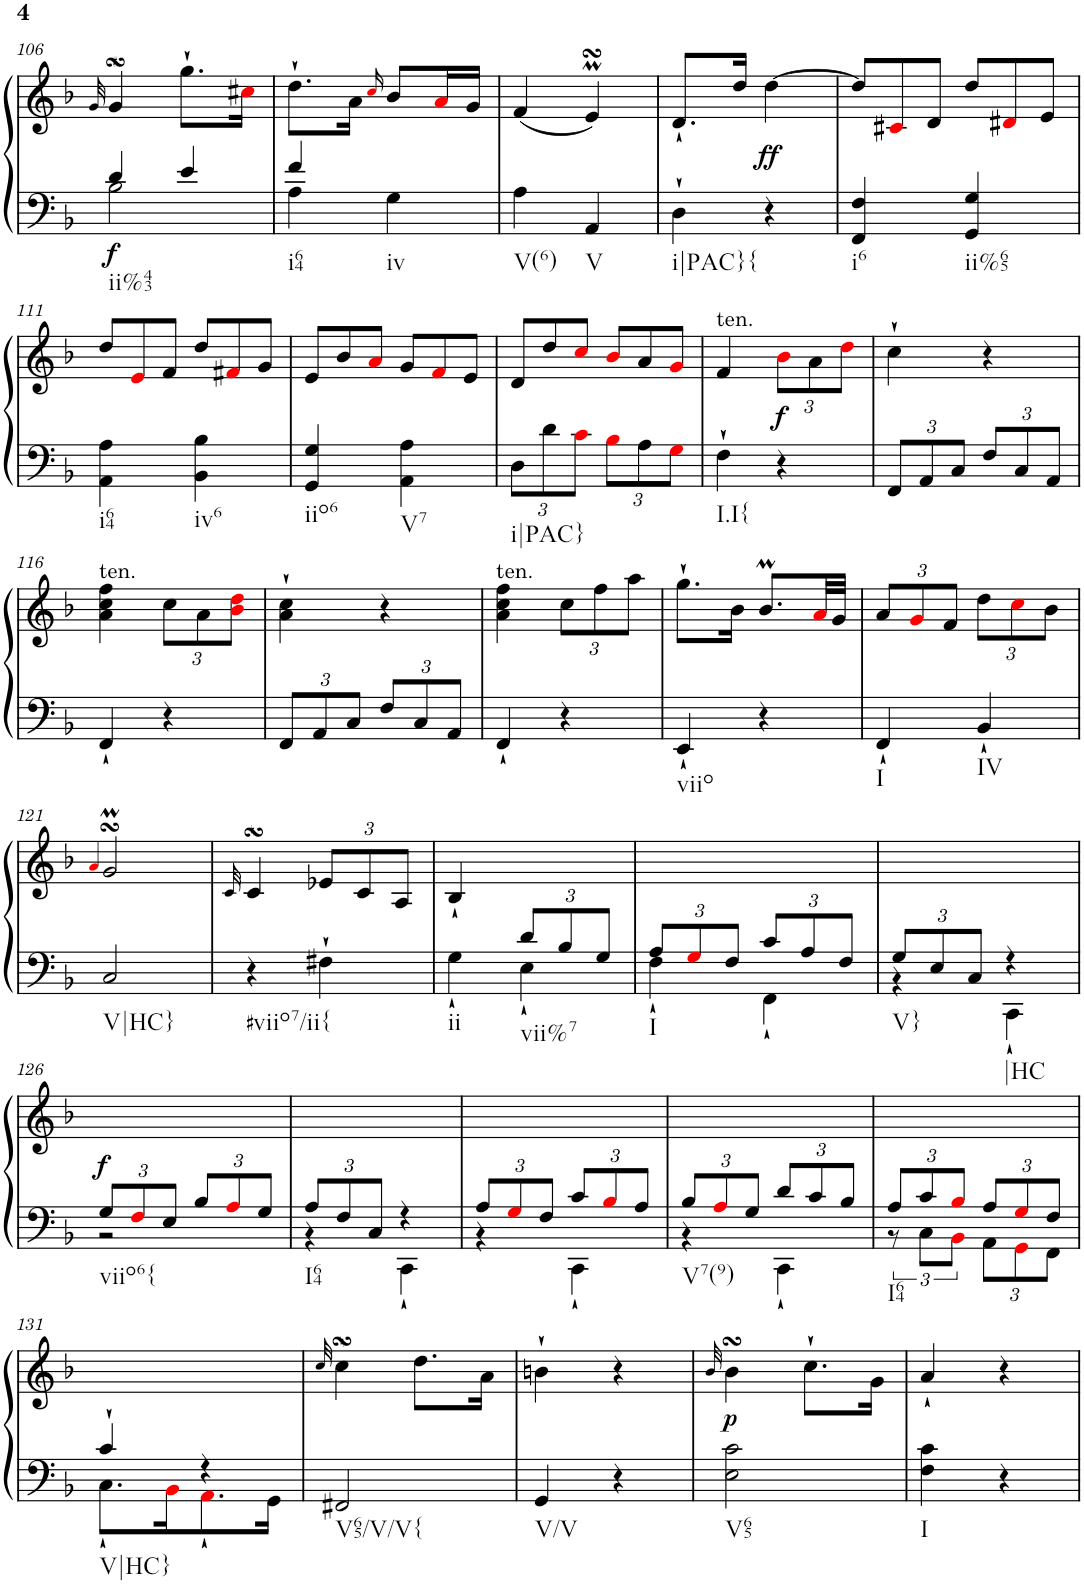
**kern	**kern	**dynam	**harte
*part1	*part1	*part1	*part1
*staff2	*staff1	*staff1/2	*
*I"Harpsichord	*	*	*
*I'Hch.	*	*	*
!!LO:PB:g=z
*clefF4	*clefG2	*	*
*k[b-]	*k[b-]	*	*
*M2/4	*M2/4	*	*
=106	=106	=106	=106
.	32qg/	.	.
*^	*	*	*
!	!	!	!LO:DY:b=2	!
4d/	2B-\	4gsSSS/	f	.
4e/	.	8.gg`\L	.	.
.	.	16cc#Xi\Jk	.	.
=107	=107	=107	=107	=107
4f/	4A\	8.dd`\L	.	.
.	.	16a\Jk	.	.
.	.	16qcci/	.	.
4ryy	4G\	8b-/L	.	.
.	.	16ai/L	.	.
.	.	16g/JJ	.	.
*v	*v	*	*	*
=108	=108	=108	=108
4A\	(<4f/	.	.
4AA/	4emsSsS/)	.	.
=109	=109	=109	=109
4D`\	8.d`/L	.	.
.	16dd/Jk	.	.
!	!	!LO:DY:b	!
4r	[4dd\	ff	.
=110	=110	=110	=110
*	*Xtuplet	*	*
4FF/ 4F/	12dd/L]	.	.
.	12c#Xi/	.	.
.	12d/J	.	.
4GG/ 4G/	12dd/L	.	.
.	12d#Xi/	.	.
.	12e/J	.	.
!!LO:LB:g=z
=111	=111	=111	=111
4AA\ 4A\	12dd/L	.	.
.	12ei/	.	.
.	12f/J	.	.
4BB-\ 4B-\	12dd/L	.	.
.	12f#Xi/	.	.
.	12g/J	.	.
=112	=112	=112	=112
4GG/ 4G/	12e/L	.	.
.	12b-/	.	.
.	12ai/J	.	.
4AA\ 4A\	12g/L	.	.
.	12fi/	.	.
.	12e/J	.	.
=113	=113	=113	=113
*Xbrackettup	*	*	*
12D\L	12d/L	.	.
12d\	12dd/	.	.
12ci\J	12cci/J	.	.
12B-i\L	12b-i/L	.	.
12A\	12a/	.	.
12Gi\J	12gi/J	.	.
=114	=114	=114	=114
!	!LO:TX:a:t=ten.	!	!
4F`\	4f/	.	.
*	*tuplet	*	*
*	*Xbrackettup	*	*
!	!	!LO:DY:b	!
4r	12b-i\L	f	.
.	12a\	.	.
.	12ddi\J	.	.
=115	=115	=115	=115
12FF/L	4cc`\	.	.
12AA/	.	.	.
12C/J	.	.	.
12F/L	4r	.	.
12C/	.	.	.
12AA/J	.	.	.
!!LO:LB:g=z
=116	=116	=116	=116
!	!LO:TX:a:t=ten.	!	!
4FF`/	4a\ 4cc\ 4ff\	.	.
4r	12cc\L	.	.
.	12a\	.	.
.	12b-i\ 12ddi\J	.	.
=117	=117	=117	=117
12FF/L	4a\` 4cc\`	.	.
12AA/	.	.	.
12C/J	.	.	.
12F/L	4r	.	.
12C/	.	.	.
12AA/J	.	.	.
=118	=118	=118	=118
!	!LO:TX:a:t=ten.	!	!
4FF`/	4a\ 4cc\ 4ff\	.	.
4r	12cc\L	.	.
.	12ff\	.	.
.	12aa\J	.	.
=119	=119	=119	=119
4EE`/	8.gg`\L	.	.
.	16b-\Jk	.	.
4r	8.b-M/L	.	.
.	32ai/LL	.	.
.	32g/JJJ	.	.
=120	=120	=120	=120
4FF`/	12a/L	.	.
.	12gi/	.	.
.	12f/J	.	.
4BB-`/	12dd\L	.	.
.	12cci\	.	.
.	12b-\J	.	.
!!LO:LB:g=z
=121	=121	=121	=121
.	4qai/	.	.
2C/	2gsSSSM/	.	.
=122	=122	=122	=122
.	32qc/	.	.
4r	4csSSS/	.	.
4F#X`\	12e-X/L	.	.
.	12c/	.	.
.	12A/J	.	.
=123	=123	=123	=123
*^	*	*	*
4ryy	4G`\	4B-`/	.	.
12d/L	4E`\	4ryy	.	.
12B-/	.	.	.	.
12G/J	.	.	.	.
=124	=124	=124	=124	=124
12A/L	4F`\	2ryy	.	.
12Gi/	.	.	.	.
12F/J	.	.	.	.
12c/L	4FF`\	.	.	.
12A/	.	.	.	.
12F/J	.	.	.	.
=125	=125	=125	=125	=125
*	*	*^	*	*
12G/L	4r	2ryy	4ryy	.	.
12E/	.	.	.	.	.
12C/J	.	.	.	.	.
!	!	!	!	!	!LO:H:kt=|HC
4r	4CC`\	.	4ryy	.	N
!!LO:LB:g=z
=126	=126	=126	=126	=126	=126
!	!	!	!	!LO:DY:a=2	!
*	*	*v	*v	*	*
12G/L	2r	2ryy	f	.
12Fi/	.	.	.	.
12E/J	.	.	.	.
12B-/L	.	.	.	.
12Ai/	.	.	.	.
12G/J	.	.	.	.
=127	=127	=127	=127	=127
12A/L	4r	2ryy	.	.
12F/	.	.	.	.
12C/J	.	.	.	.
4r	4CC`\	.	.	.
=128	=128	=128	=128	=128
12A/L	4r	2ryy	.	.
12Gi/	.	.	.	.
12F/J	.	.	.	.
12c/L	4CC`\	.	.	.
12B-i/	.	.	.	.
12A/J	.	.	.	.
=129	=129	=129	=129	=129
12B-/L	4r	2ryy	.	.
12Ai/	.	.	.	.
12G/J	.	.	.	.
12d/L	4CC`\	.	.	.
12c/	.	.	.	.
12B-/J	.	.	.	.
=130	=130	=130	=130	=130
*	*brackettup	*	*	*
12A/L	12r	2ryy	.	.
12c/	12C\L	.	.	.
12B-i/J	12BB-i\J	.	.	.
*Xbrackettup	*	*	*	*
12A/L	12AA\L	.	.	.
12Gi/	12GGi\	.	.	.
12F/J	12FF\J	.	.	.
!!LO:LB:g=z
=131	=131	=131	=131	=131
4c`/	8.C`\L	2ryy	.	.
.	16BB-i\K	.	.	.
4r	8.AA`i\	.	.	.
.	16GG\Jk	.	.	.
*v	*v	*	*	*
=132	=132	=132	=132
.	32qcc/	.	.
2FF#X/	4ccsSSS\	.	.
.	8.dd\L	.	.
.	16a\Jk	.	.
=133	=133	=133	=133
4GG/	4bn`\	.	.
4r	4r	.	.
=134	=134	=134	=134
.	32qb-/	.	.
!	!	!LO:DY:a=2	!
2E\ 2c\	4b-sSSs\	p	.
.	8.cc`\L	.	.
.	16g\Jk	.	.
=135	=135	=135	=135
4F\ 4c\	4a`/	.	.
4r	4r	.	.
=	=	=	=
*-	*-	*-	*-
